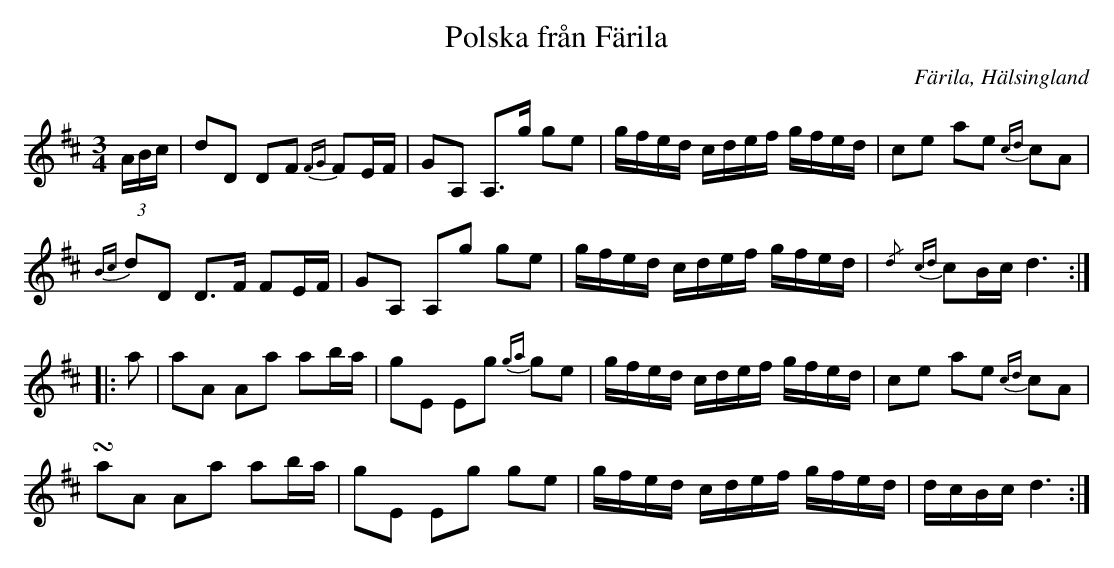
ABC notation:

X:1
T:Polska från Färila
O:Färila, Hälsingland
M:3/4
L:1/16
U:t=turn
K:D
(3ABc | d2D2 D2F2 {FG}F2EF | G2A,2 A,2>g2 g2e2 | gfed cdef gfed | c2e2 a2e2 {cd}c2A2 |
{Bc}d2D2 D2>F2 F2EF | G2A,2 A,2g2 g2e2 | gfed cdef gfed | {/d}{cd}c2Bc d6 ::
a2 | a2A2 A2a2 a2ba | g2E2 E2g2 {ga}g2e2 | gfed cdef gfed | c2e2 a2e2 {cd}c2A2 |
ta2A2 A2a2 a2ba | g2E2 E2g2 g2e2 | gfed cdef gfed | dcBc d6 :|
